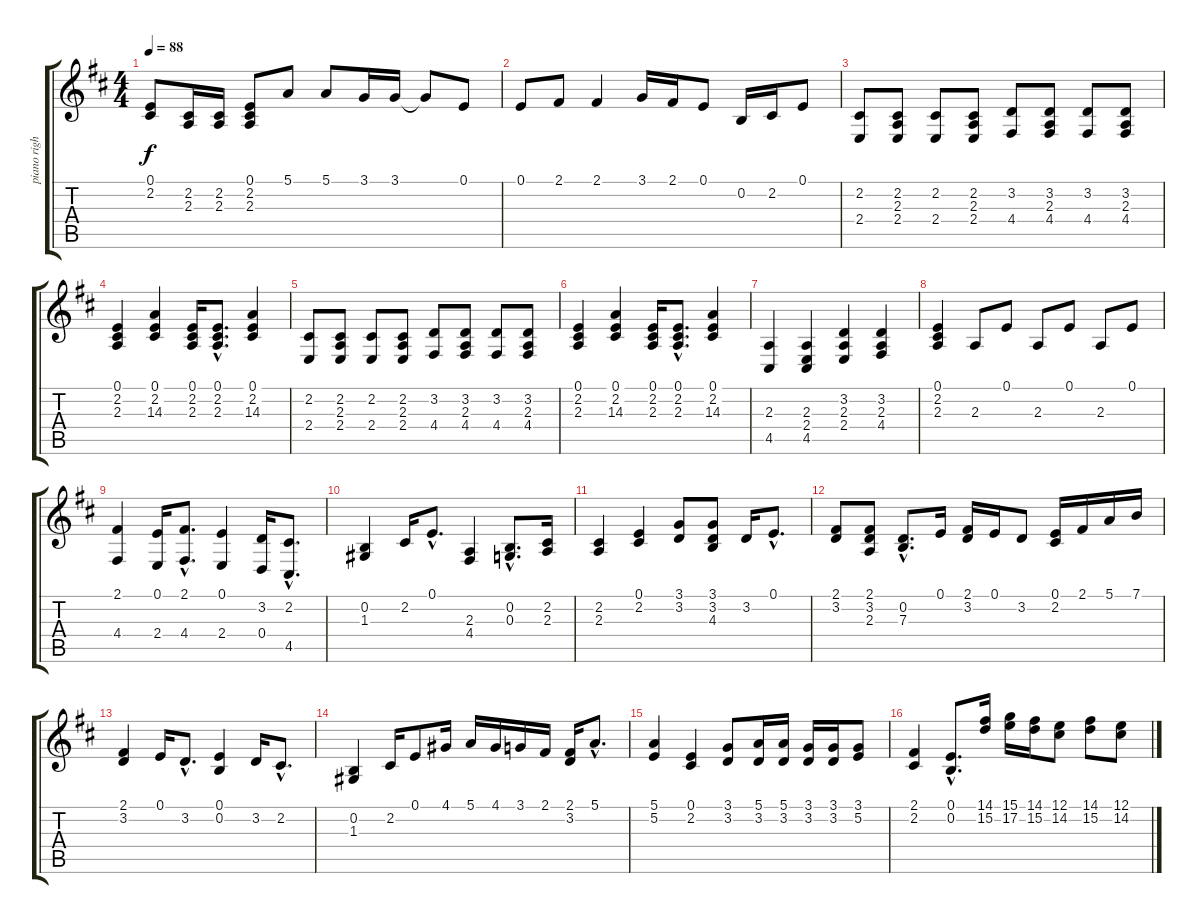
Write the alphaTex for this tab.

\track ("piano right hand" "piano righ") {instrument brightacousticpiano}
\staff {score tabs}
\tuning (E4 B3 G3 D3 A2 E2) {hide}
\ts (4 4)
\tempo 88
\clef g2
\ks d
(0.1 2.2).8{dy f} (2.2 2.3).16 (2.2 2.3).16 (0.1 2.2 2.3).8 5.1.8 5.1.8 3.1.16 3.1.16 3.1{t}.8 0.1.8 |
0.1.8 2.1.8 2.1.4 3.1.16 2.1.16 0.1.8 0.2.16 2.2.16 0.1.8 |
(2.2 2.4).8 (2.2 2.3 2.4).8 (2.2 2.4).8 (2.2 2.3 2.4).8 (3.2 4.4).8 (3.2 2.3 4.4).8 (3.2 4.4).8 (3.2 2.3 4.4).8 |
(0.1 2.2 2.3).4 (0.1 2.2 14.3).4 (0.1 2.2 2.3).16 (0.1{hac} 2.2{hac} 2.3{hac}).8{d} (0.1 2.2 14.3).4 |
(2.2 2.4).8 (2.2 2.3 2.4).8 (2.2 2.4).8 (2.2 2.3 2.4).8 (3.2 4.4).8 (3.2 2.3 4.4).8 (3.2 4.4).8 (3.2 2.3 4.4).8 |
(0.1 2.2 2.3).4 (0.1 2.2 14.3).4 (0.1 2.2 2.3).16 (0.1{hac} 2.2{hac} 2.3{hac}).8{d} (0.1 2.2 14.3).4 |
(2.3 4.5).4 (2.3 2.4 4.5).4 (3.2 2.3 2.4).4 (3.2 2.3 4.4).4 |
(0.1 2.2 2.3).4 2.3.8 0.1.8 2.3.8 0.1.8 2.3.8 0.1.8 |
(2.1 4.4).4 (0.1 2.4).16 (2.1{hac} 4.4{hac}).8{d} (0.1 2.4).4 (3.2 0.4).16 (2.2{hac} 4.5{hac}).8{d} |
(0.2 1.3).4 2.2.16 0.1{hac}.8{d} (2.3 4.4).4 (0.2{hac} 0.3{hac}).8{d} (2.2 2.3).16 |
(2.2 2.3).4 (0.1 2.2).4 (3.1 3.2).8 (3.1 3.2 4.3).8 3.2.16 0.1{hac}.8{d} |
(2.1 3.2).8 (2.1 3.2 2.3).8 (0.2{hac} 7.3{hac}).8{d} 0.1.16 (2.1 3.2).16 0.1.16 3.2.8 (0.1 2.2).16 2.1.16 5.1.16 7.1.16 |
(2.1 3.2).4 0.1.16 3.2{hac}.8{d} (0.1 0.2).4 3.2.16 2.2{hac}.8{d} |
(0.2 1.3).4 2.2.16 0.1.8 4.1.16 5.1.16 4.1.16 3.1.16 2.1.16 (2.1 3.2).16 5.1{hac}.8{d} |
(5.1 5.2).4 (0.1 2.2).4 (3.1 3.2).8 (5.1 3.2).16 (5.1 3.2).16 (3.1 3.2).16 (3.1 3.2).16 (3.1 5.2).8 |
(2.1 2.2).4 (0.1{hac} 0.2{hac}).8{d} (14.1 15.2).16 (15.1 17.2).16 (14.1 15.2).16 (12.1 14.2).8 (14.1 15.2).8 (12.1 14.2).8
